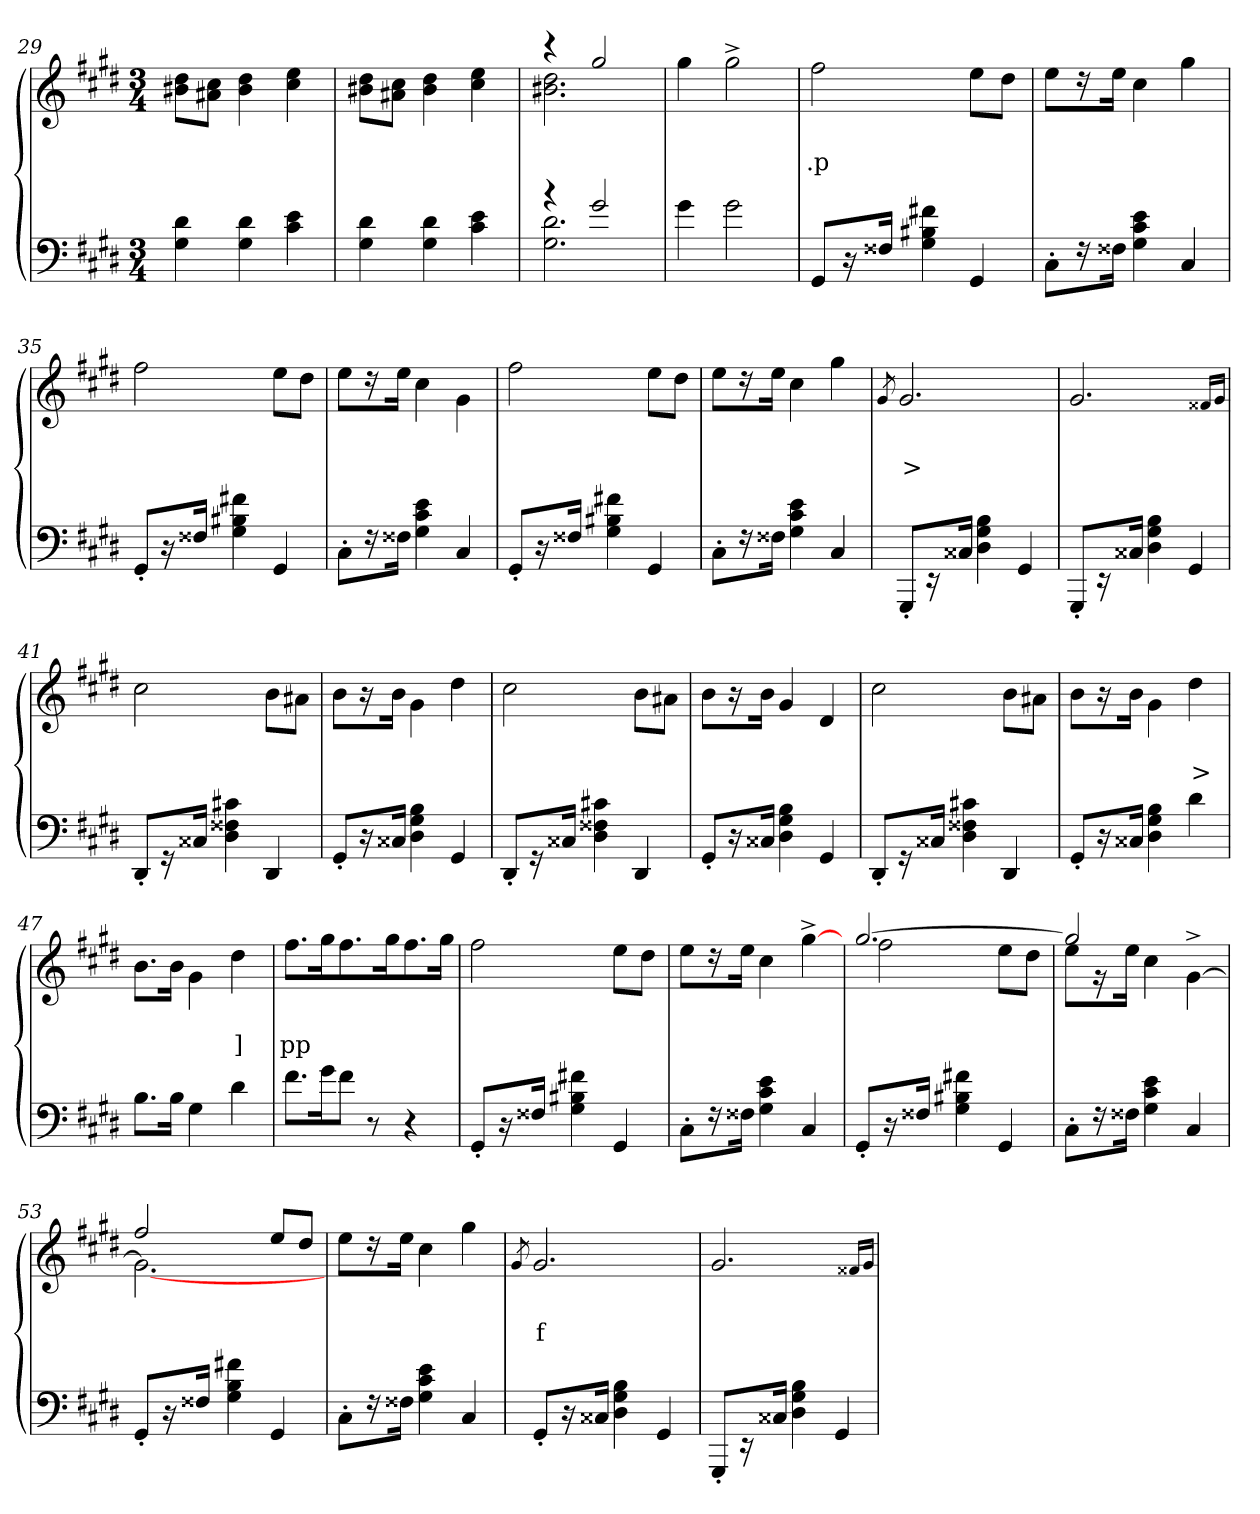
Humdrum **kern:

**kern	**kern	**text	**text
*part2	*part1	*part1	*part1
*staff2	*staff1	*staff1	*staff1
*clefF4	*clefG2	*	*
*k[f#c#g#d#]	*k[f#c#g#d#]	*	*
*c#:	*c#:	*	*
*M3/4	*M3/4	*	*
=29	=29	=29	=29
4d# 4G#	8dd# 8b#XL	.	.
.	8cc# 8a#XJ	.	.
4d# 4G#	4dd# 4b#	.	.
4e 4c#	4ee 4cc#	.	.
=30	=30	=30	=30
4d# 4G#	8dd# 8b#XL	.	.
.	8cc# 8a#XJ	.	.
4d# 4G#	4dd# 4b#	.	.
4e 4c#	4ee 4cc#	.	.
=31	=31	=31	=31
*^	*^	*	*
4r	2.G# 2.d#	4r	2.b#X 2.dd#	.	.
2g#	.	2gg#	.	.	.
*v	*v	*	*	*	*
*	*v	*v	*	*
=32	=32	=32	=32
4g#	4gg#	.	.
2g#	2gg#^>	.	.
=33	=33	=33	=33
8GG#L	2ff#	.	.p
16r	.	.	.
16F##XJk	.	.	.
4f#X 4B#X 4G#	.	.	.
4GG#	8eeL	.	.
.	8dd#J	.	.
=34	=34	=34	=34
8C#'>L	8eeL	.	.
16r	16r	.	.
16F##XJk	16eeJk	.	.
4e 4c# 4G#	4cc#	.	.
4C#/	4gg#	.	.
=35	=35	=35	=35
8GG#'>L	2ff#	.	.
16r	.	.	.
16F##XJk	.	.	.
4f#X 4B#X 4G#	.	.	.
4GG#	8eeL	.	.
.	8dd#J	.	.
=36	=36	=36	=36
8C#'>L	8eeL	.	.
16r	16r	.	.
16F##XJk	16eeJk	.	.
4e 4c# 4G#	4cc#	.	.
4C#/	4g#\	.	.
=37	=37	=37	=37
8GG#'>L	2ff#	.	.
16r	.	.	.
16F##XJk	.	.	.
4f#X 4B#X 4G#	.	.	.
4GG#	8eeL	.	.
.	8dd#J	.	.
=38	=38	=38	=38
8C#'>L	8eeL	.	.
16r	16r	.	.
16F##XJk	16eeJk	.	.
4e 4c# 4G#	4cc#	.	.
4C#/	4gg#	.	.
=39	=39	=39	=39
.	8qg#/	.	.
8GGG#'>L	2.g#	.	>
16r	.	.	.
16C##XJk	.	.	.
4B 4G# 4D#	.	.	.
4GG#	.	.	.
=40	=40	=40	=40
8GGG#'>L	2.g#	.	.
16r	.	.	.
16C##XJk	.	.	.
4B 4G# 4D#	.	.	.
4GG#	.	.	.
.	16qqf##X/LL	.	.
.	16qqg#/JJ	.	.
=41	=41	=41	=41
8DD#'>L	2cc#	.	.
16r	.	.	.
16C##XJk	.	.	.
4c#X 4F##X 4D#	.	.	.
4DD#	8b\L	.	.
.	8a#XJ	.	.
=42	=42	=42	=42
8GG#'>L	8bL	.	.
16r	16r	.	.
16C##XJk	16bJk	.	.
4B 4G# 4D#	4g#\	.	.
4GG#	4dd#	.	.
=43	=43	=43	=43
8DD#'>L	2cc#	.	.
16r	.	.	.
16C##XJk	.	.	.
4c#X 4F##X 4D#	.	.	.
4DD#	8b\L	.	.
.	8a#XJ	.	.
=44	=44	=44	=44
8GG#'>L	8bL	.	.
16r	16r	.	.
16C##XJk	16bJk	.	.
4B 4G# 4D#	4g#	.	.
4GG#	4d#	.	.
=45	=45	=45	=45
8DD#'>L	2cc#	.	.
16r	.	.	.
16C##XJk	.	.	.
4c#X 4F##X 4D#	.	.	.
4DD#	8b\L	.	.
.	8a#XJ	.	.
=46	=46	=46	=46
8GG#'>L	8bL	.	.
16r	16r	.	.
16C##XJk	16bJk	.	.
4B 4G# 4D#	4g#\	.	.
4d#	4dd#	.	>
=47	=47	=47	=47
8.BL	8.bL	.	.
16BJk	16bJk	.	.
4G#	4g#\	.	.
4d#	4dd#	.	]
=48	=48	=48	=48
8.f#L	8.ff#L	.	pp
16g#	16gg#	.	.
8f#J	8.ff#	.	.
8r	.	.	.
.	16gg#	.	.
4r	8.ff#	.	.
.	16gg#Jk	.	.
=49	=49	=49	=49
8GG#'>L	2ff#	.	.
16r	.	.	.
16F##XJk	.	.	.
4f#X 4B#X 4G#	.	.	.
4GG#/	8eeL	.	.
.	8dd#J	.	.
=50	=50	=50	=50
8C#'>\L	8eeL	.	.
16r	16r	.	.
16F##X\Jk	16eeJk	.	.
4e 4c# 4G#	4cc#	.	.
4C#	[4gg#^>	.	.
=51	=51	=51	=51
*	*^	*	*
8GG#'>L	[2.gg#	2ff#	.	.
16r	.	.	.	.
16F##XJk	.	.	.	.
4f#X 4B#X 4G#	.	.	.	.
4GG#	.	8eeL	.	.
.	.	8dd#J	.	.
=52	=52	=52	=52	=52
8C#'>L	2gg#]	8eeL	.	.
16r	.	16r	.	.
16F##XJk	.	16eeJk	.	.
4e 4c# 4G#	.	4cc#	.	.
4C#/	[4g#^>\	4ryy	.	.
=53	=53	=53	=53	=53
8GG#'>L	2ff#	2.g#_	.	.
16r	.	.	.	.
16F##XJk	.	.	.	.
4f#X 4B 4G#	.	.	.	.
4GG#	8eeL	.	.	.
.	8dd#J	.	.	.
*	*v	*v	*	*
=54	=54	=54	=54
8C#'>L	8eeL	.	.
16r	16r	.	.
16F##XJk	16eeJk	.	.
4G# 4c# 4e	4cc#	.	.
4C#	4gg#	.	.
=55	=55	=55	=55
.	8qg#/	.	.
8GG#'>L	2.g#	.	f
16r	.	.	.
16C##XJk	.	.	.
4B 4G# 4D#	.	.	.
4GG#	.	.	.
=56	=56	=56	=56
8GGG#'>L	2.g#	.	.
16r	.	.	.
16C##XJk	.	.	.
4B 4G# 4D#	.	.	.
4GG#	.	.	.
.	16qqf##X/LL	.	.
.	16qqg#/JJ	.	.
=	=	=	=
*-	*-	*-	*-
